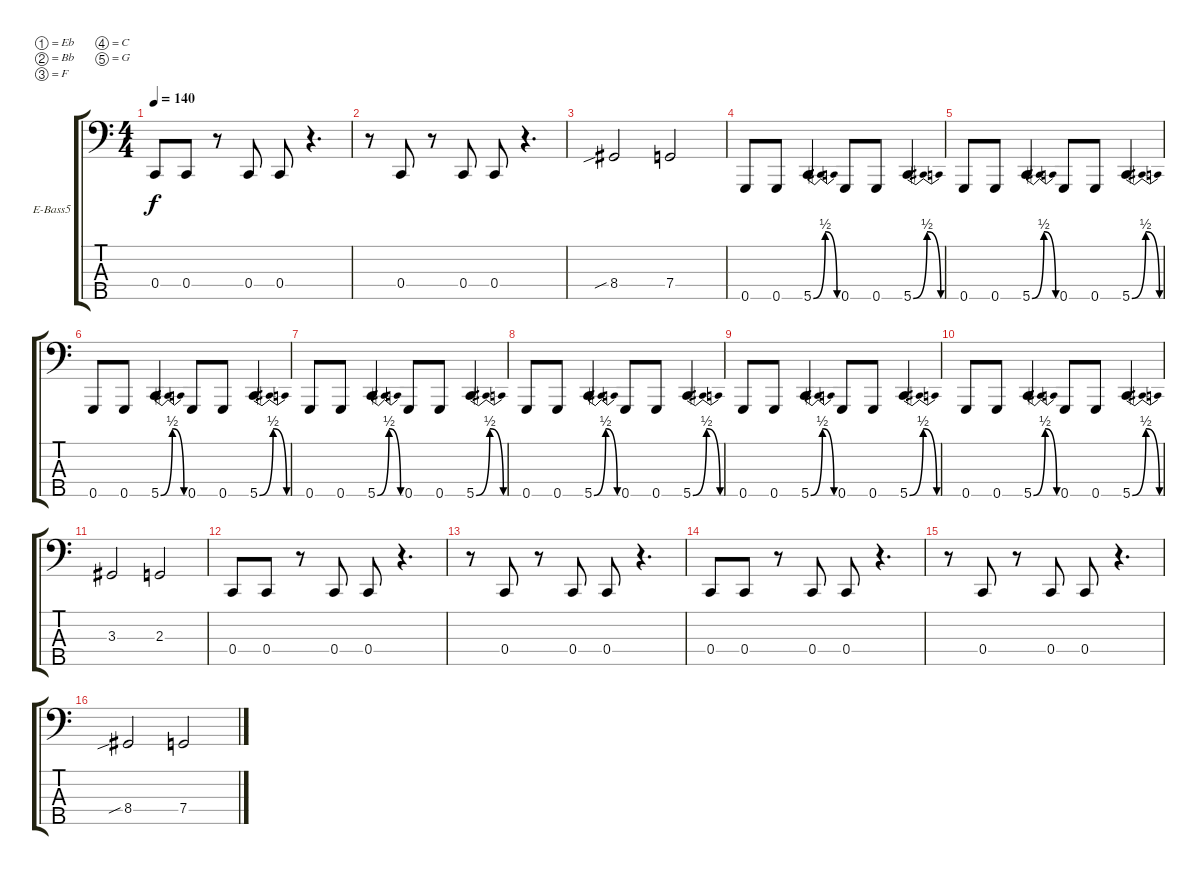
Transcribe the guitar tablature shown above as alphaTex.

\bracketExtendMode groupsimilarinstruments
\firstSystemTrackNameOrientation horizontal
\otherSystemsTrackNameOrientation horizontal
\track ("Бас" "E-Bass5") {instrument electricbassfinger}
\staff {score tabs}
\tuning (Eb2 Bb1 F1 C1 G0)
\ts (4 4)
\tempo 140
\clef f4
\ks c
0.4.8{dy f} 0.4.8 r.8 0.4.8 0.4.8 r.4{d} |
r.8 0.4.8 r.8 0.4.8 0.4.8 r.4{d} |
8.4{sib}.2 7.4.2 |
0.5.8 0.5.8 5.5{be (bendrelease 0 0 30 2 30 2 60 0)}.4 0.5.8 0.5.8 5.5{be (bendrelease 0 0 30 2 30 2 60 0)}.4 |
0.5.8 0.5.8 5.5{be (bendrelease 0 0 30 2 30 2 60 0)}.4 0.5.8 0.5.8 5.5{be (bendrelease 0 0 30 2 30 2 60 0)}.4 |
0.5.8 0.5.8 5.5{be (bendrelease 0 0 30 2 30 2 60 0)}.4 0.5.8 0.5.8 5.5{be (bendrelease 0 0 30 2 30 2 60 0)}.4 |
0.5.8 0.5.8 5.5{be (bendrelease 0 0 30 2 30 2 60 0)}.4 0.5.8 0.5.8 5.5{be (bendrelease 0 0 30 2 30 2 60 0)}.4 |
0.5.8 0.5.8 5.5{be (bendrelease 0 0 30 2 30 2 60 0)}.4 0.5.8 0.5.8 5.5{be (bendrelease 0 0 30 2 30 2 60 0)}.4 |
0.5.8 0.5.8 5.5{be (bendrelease 0 0 30 2 30 2 60 0)}.4 0.5.8 0.5.8 5.5{be (bendrelease 0 0 30 2 30 2 60 0)}.4 |
0.5.8 0.5.8 5.5{be (bendrelease 0 0 30 2 30 2 60 0)}.4 0.5.8 0.5.8 5.5{be (bendrelease 0 0 30 2 30 2 60 0)}.4 |
3.3.2 2.3.2 |
0.4.8 0.4.8 r.8 0.4.8 0.4.8 r.4{d} |
r.8 0.4.8 r.8 0.4.8 0.4.8 r.4{d} |
0.4.8 0.4.8 r.8 0.4.8 0.4.8 r.4{d} |
r.8 0.4.8 r.8 0.4.8 0.4.8 r.4{d} |
8.4{sib}.2 7.4.2
